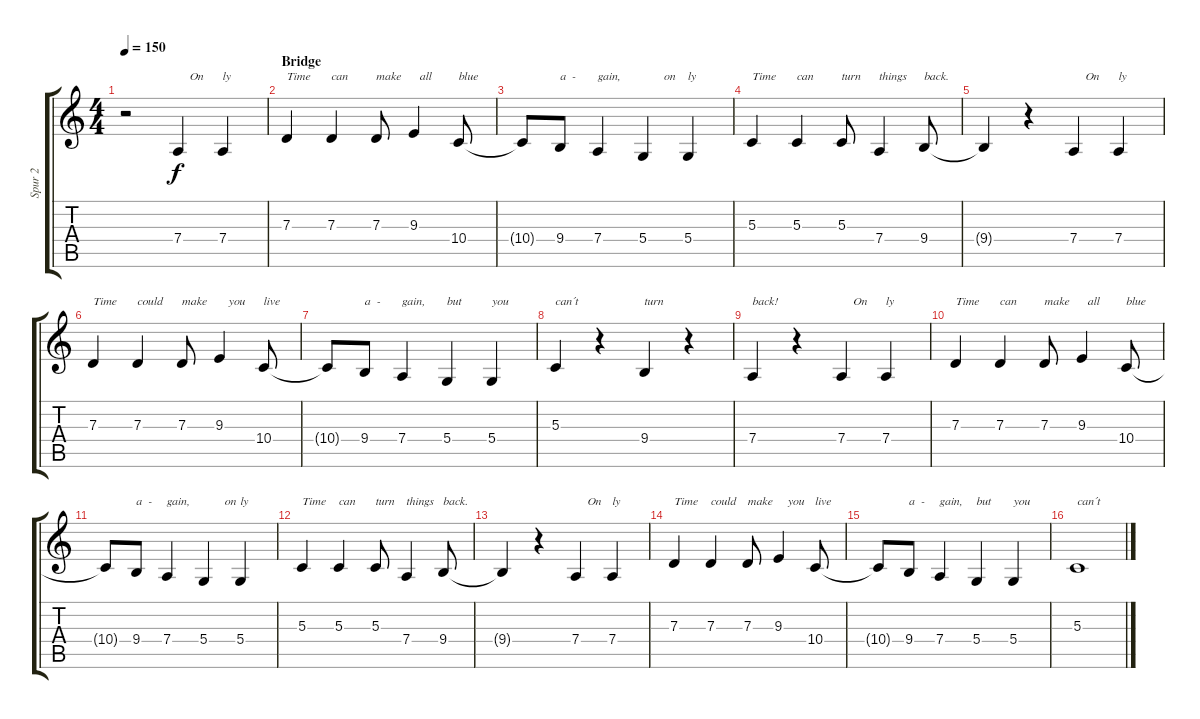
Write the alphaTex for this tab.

\track ("Spur 2" "Spur 2") {instrument lead6voice}
\staff {score tabs}
\tuning (E4 B3 G3 D3 A2 D2) {hide}
\ts (4 4)
\tempo 150
\clef g2
\ks c
r.2{dy f} 7.4.4{txt "    On"} 7.4.4{txt "ly"} |
\section ("" "Bridge")
7.3.4{txt "Time"} 7.3.4{txt "can"} 7.3.8{txt "make"} 9.3.4{txt "  all"} 10.4.8{txt "blue"} |
10.4{t}.8 9.4.8{txt "a  -"} 7.4.4{txt "gain,"} 5.4.4{txt "       on"} 5.4.4{txt "ly"} |
5.3.4{txt "Time"} 5.3.4{txt "can"} 5.3.8{txt "turn"} 7.4.4{txt "things"} 9.4.8{txt "back."} |
9.4{t}.4 r.4 7.4.4{txt "    On"} 7.4.4{txt "ly"} |
7.3.4{txt "Time"} 7.3.4{txt "could"} 7.3.8{txt "make"} 9.3.4{txt "   you"} 10.4.8{txt "live"} |
10.4{t}.8 9.4.8{txt "a  -"} 7.4.4{txt "gain,"} 5.4.4{txt "but"} 5.4.4{txt "you"} |
5.3.4{txt "can´t"} r.4 9.4.4{txt "turn"} r.4 |
7.4.4{txt "back!"} r.4 7.4.4{txt "    On"} 7.4.4{txt "ly"} |
7.3.4{txt "Time"} 7.3.4{txt "can"} 7.3.8{txt "make"} 9.3.4{txt "  all"} 10.4.8{txt "blue"} |
10.4{t}.8 9.4.8{txt "a  -"} 7.4.4{txt "gain,"} 5.4.4{txt "       on"} 5.4.4{txt "ly"} |
5.3.4{txt "Time"} 5.3.4{txt "can"} 5.3.8{txt "turn"} 7.4.4{txt "things"} 9.4.8{txt "back."} |
9.4{t}.4 r.4 7.4.4{txt "    On"} 7.4.4{txt "ly"} |
7.3.4{txt "Time"} 7.3.4{txt "could"} 7.3.8{txt "make"} 9.3.4{txt "   you"} 10.4.8{txt "live"} |
10.4{t}.8 9.4.8{txt "a  -"} 7.4.4{txt "gain,"} 5.4.4{txt "but"} 5.4.4{txt "you"} |
5.3.1{txt "can´t"}
